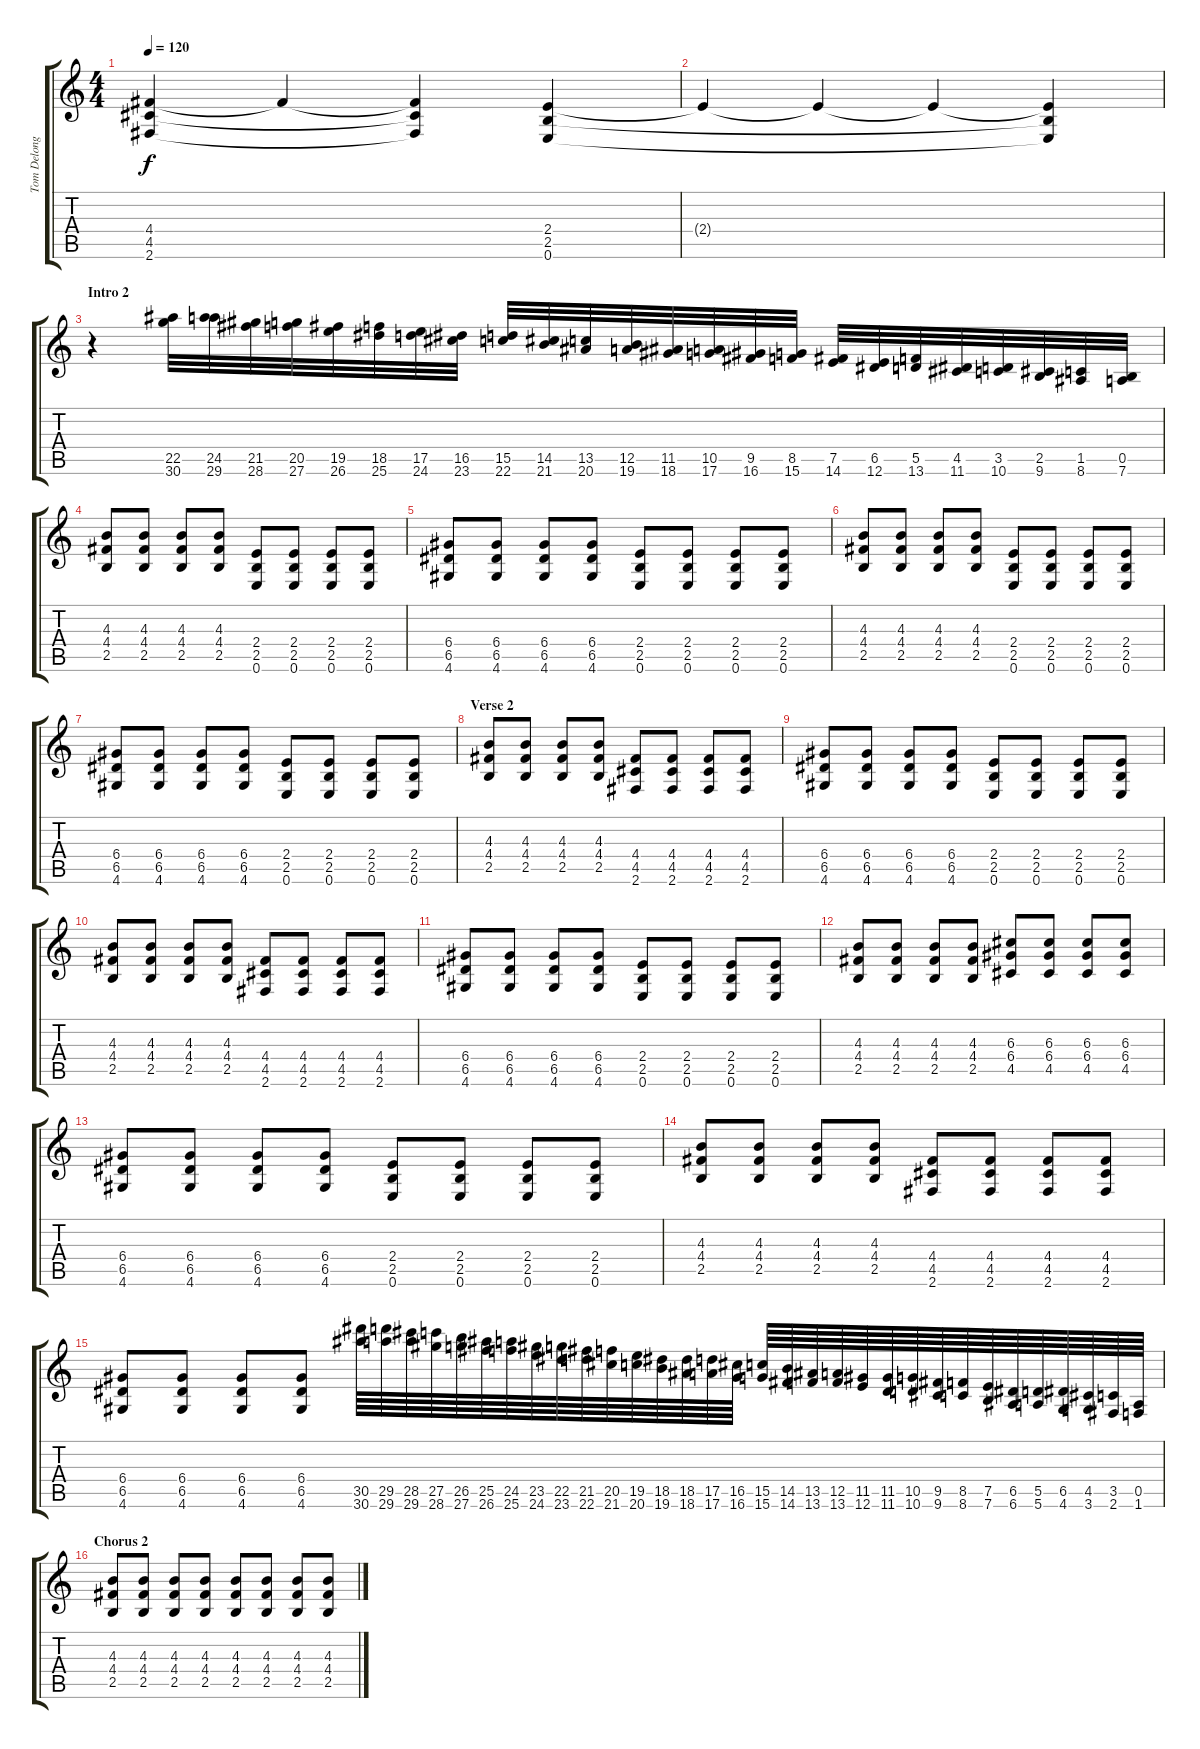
\track ("Tom Delonge" "Tom Delong") {instrument distortionguitar}
\staff {score tabs}
\tuning (E4 B3 G3 D3 A2 E2) {hide}
\ts (4 4)
\tempo 120
\clef g2
\ks c
(4.4 4.5 2.6).4{dy f} 4.4{t}.4 (4.4{t} 4.5{t} 2.6{t}).4 (2.4 2.5 0.6).4 |
2.4{t}.4 2.4{t}.4 2.4{t}.4 (2.4{t} 2.5{t} 0.6{t}).4 |
\section ("" "Intro 2")
r.4 (22.5 30.6).32 (24.5 29.6).32 (21.5 28.6).32 (20.5 27.6).32 (19.5 26.6).32 (18.5 25.6).32 (17.5 24.6).32 (16.5 23.6).32 (15.5 22.6).32 (14.5 21.6).32 (13.5 20.6).32 (12.5 19.6).32 (11.5 18.6).32 (10.5 17.6).32 (9.5 16.6).32 (8.5 15.6).32 (7.5 14.6).32 (6.5 12.6).32 (5.5 13.6).32 (4.5 11.6).32 (3.5 10.6).32 (2.5 9.6).32 (1.5 8.6).32 (0.5 7.6).32 |
(4.3 4.4 2.5).8 (4.3 4.4 2.5).8 (4.3 4.4 2.5).8 (4.3 4.4 2.5).8 (2.4 2.5 0.6).8 (2.4 2.5 0.6).8 (2.4 2.5 0.6).8 (2.4 2.5 0.6).8 |
(6.4 6.5 4.6).8 (6.4 6.5 4.6).8 (6.4 6.5 4.6).8 (6.4 6.5 4.6).8 (2.4 2.5 0.6).8 (2.4 2.5 0.6).8 (2.4 2.5 0.6).8 (2.4 2.5 0.6).8 |
(4.3 4.4 2.5).8 (4.3 4.4 2.5).8 (4.3 4.4 2.5).8 (4.3 4.4 2.5).8 (2.4 2.5 0.6).8 (2.4 2.5 0.6).8 (2.4 2.5 0.6).8 (2.4 2.5 0.6).8 |
(6.4 6.5 4.6).8 (6.4 6.5 4.6).8 (6.4 6.5 4.6).8 (6.4 6.5 4.6).8 (2.4 2.5 0.6).8 (2.4 2.5 0.6).8 (2.4 2.5 0.6).8 (2.4 2.5 0.6).8 |
\section ("" "Verse 2")
(4.3 4.4 2.5).8{instrument electricguitarmuted} (4.3 4.4 2.5).8 (4.3 4.4 2.5).8 (4.3 4.4 2.5).8 (4.4 4.5 2.6).8 (4.4 4.5 2.6).8 (4.4 4.5 2.6).8 (4.4 4.5 2.6).8 |
(6.4 6.5 4.6).8 (6.4 6.5 4.6).8 (6.4 6.5 4.6).8 (6.4 6.5 4.6).8 (2.4 2.5 0.6).8 (2.4 2.5 0.6).8 (2.4 2.5 0.6).8 (2.4 2.5 0.6).8 |
(4.3 4.4 2.5).8 (4.3 4.4 2.5).8 (4.3 4.4 2.5).8 (4.3 4.4 2.5).8 (4.4 4.5 2.6).8 (4.4 4.5 2.6).8 (4.4 4.5 2.6).8 (4.4 4.5 2.6).8 |
(6.4 6.5 4.6).8 (6.4 6.5 4.6).8 (6.4 6.5 4.6).8 (6.4 6.5 4.6).8 (2.4 2.5 0.6).8 (2.4 2.5 0.6).8 (2.4 2.5 0.6).8 (2.4 2.5 0.6).8 |
(4.3 4.4 2.5).8 (4.3 4.4 2.5).8 (4.3 4.4 2.5).8 (4.3 4.4 2.5).8 (6.3 6.4 4.5).8 (6.3 6.4 4.5).8 (6.3 6.4 4.5).8 (6.3 6.4 4.5).8 |
(6.4 6.5 4.6).8 (6.4 6.5 4.6).8 (6.4 6.5 4.6).8 (6.4 6.5 4.6).8 (2.4 2.5 0.6).8 (2.4 2.5 0.6).8 (2.4 2.5 0.6).8 (2.4 2.5 0.6).8 |
(4.3 4.4 2.5).8 (4.3 4.4 2.5).8 (4.3 4.4 2.5).8 (4.3 4.4 2.5).8 (4.4 4.5 2.6).8 (4.4 4.5 2.6).8 (4.4 4.5 2.6).8 (4.4 4.5 2.6).8 |
(6.4 6.5 4.6).8 (6.4 6.5 4.6).8 (6.4 6.5 4.6).8 (6.4 6.5 4.6).8 (30.5 30.6).64 (29.5 29.6).64 (28.5 29.6).64 (27.5 28.6).64 (26.5 27.6).64 (25.5 26.6).64 (24.5 25.6).64 (23.5 24.6).64 (22.5 23.6).64 (21.5 22.6).64 (20.5 21.6).64 (19.5 20.6).64 (18.5 19.6).64 (18.5 18.6).64 (17.5 17.6).64 (16.5 16.6).64 (15.5 15.6).64 (14.5 14.6).64 (13.5 13.6).64 (12.5 13.6).64 (11.5 12.6).64 (11.5 11.6).64 (10.5 10.6).64 (9.5 9.6).64 (8.5 8.6).64 (7.5 7.6).64 (6.5 6.6).64 (5.5 5.6).64 (6.5 4.6).64 (4.5 3.6).64 (3.5 2.6).64 (0.5 1.6).64 |
\section ("" "Chorus 2")
(4.3 4.4 2.5).8{instrument distortionguitar} (4.3 4.4 2.5).8 (4.3 4.4 2.5).8 (4.3 4.4 2.5).8 (4.3 4.4 2.5).8 (4.3 4.4 2.5).8 (4.3 4.4 2.5).8 (4.3 4.4 2.5).8
